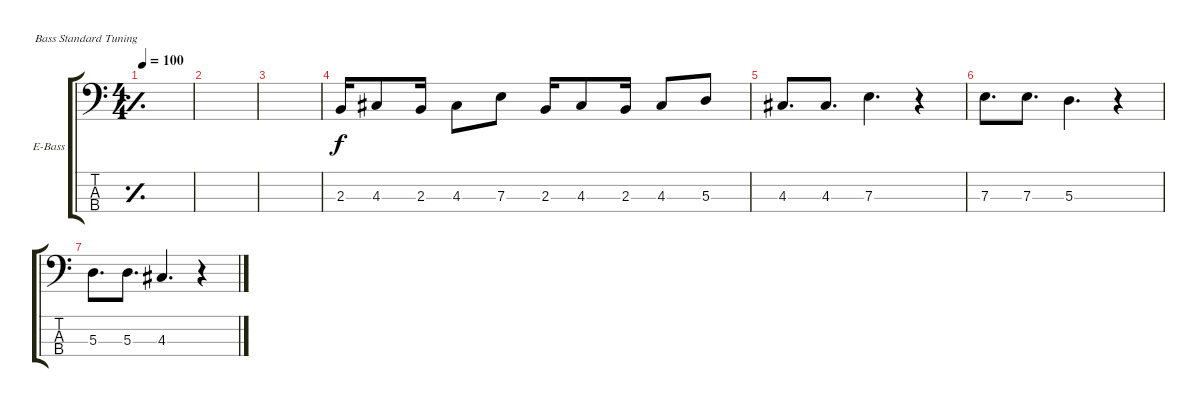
\bracketExtendMode groupsimilarinstruments
\firstSystemTrackNameOrientation horizontal
\otherSystemsTrackNameOrientation horizontal
\track ("bass" "E-Bass") {instrument electricbassfinger}
\staff {score tabs}
\tuning (G2 D2 A1 E1)
\ts (4 4)
\tempo 100
\clef f4
\simile simple
\ks c
|
|
|
2.3.16 4.3.8 2.3.16 4.3.8 7.3.8 2.3.16 4.3.8 2.3.16 4.3.8 5.3.8 |
4.3.8{d} 4.3.8{d} 7.3.4{d} r.4 |
7.3.8{d} 7.3.8{d} 5.3.4{d} r.4 |
5.3.8{d} 5.3.8{d} 4.3.4{d} r.4
